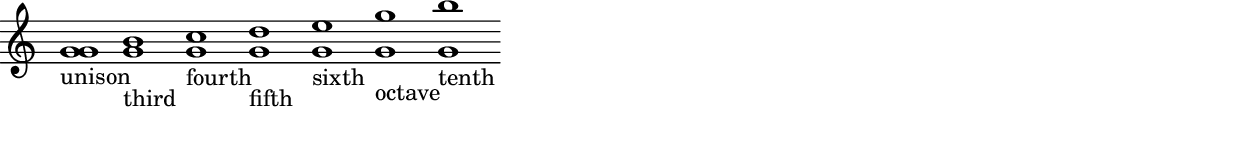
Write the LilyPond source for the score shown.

%% Generated by lilypond-book
%% Options: [exampleindent=10.16\mm,fragment,indent=0\mm,line-width=13.0\cm,notime,paper-height=845.047\pt,paper-width=597.508\pt,papersize='(cons (* 597.508 pt) (* 845.047 pt)),quote,relative=2]
\include "lilypond-book-preamble.ly"


% ****************************************************************
% Start cut-&-pastable-section
% ****************************************************************

#(ly:set-option 'eps-box-padding 3.000000)



\paper {
  #(set-paper-size '(cons (* 597.508 pt) (* 845.047 pt)))
  indent = 0\mm
  line-width = 13.0\cm
  % offset the left padding, also add 1mm as lilypond creates cropped
  % images with a little space on the right
  line-width = #(- line-width (* mm  3.000000) (* mm 1))
  line-width = 13.0\cm - 2.0 * 10.16\mm
  % offset the left padding, also add 1mm as lilypond creates cropped
  % images with a little space on the right
  line-width = #(- line-width (* mm  3.000000) (* mm 1))
}

\layout {
  
 \context {
   \Score
   timing = ##f
 }
 \context {
   \Staff
   \remove Time_signature_engraver
 }
}


\relative c''
{


% ****************************************************************
% ly snippet contents follows:
% ****************************************************************
\sourcefileline 4544
  <g g>1_"unison  " s
  <g b>_"third  " s
  <g c>_"fourth  " s
  <g d'>_"fifth  " s
  <g e'>_"sixth  " s
  <g g'>_"octave  " s
  <g b'>_"tenth" s s


% ****************************************************************
% end ly snippet
% ****************************************************************
}
